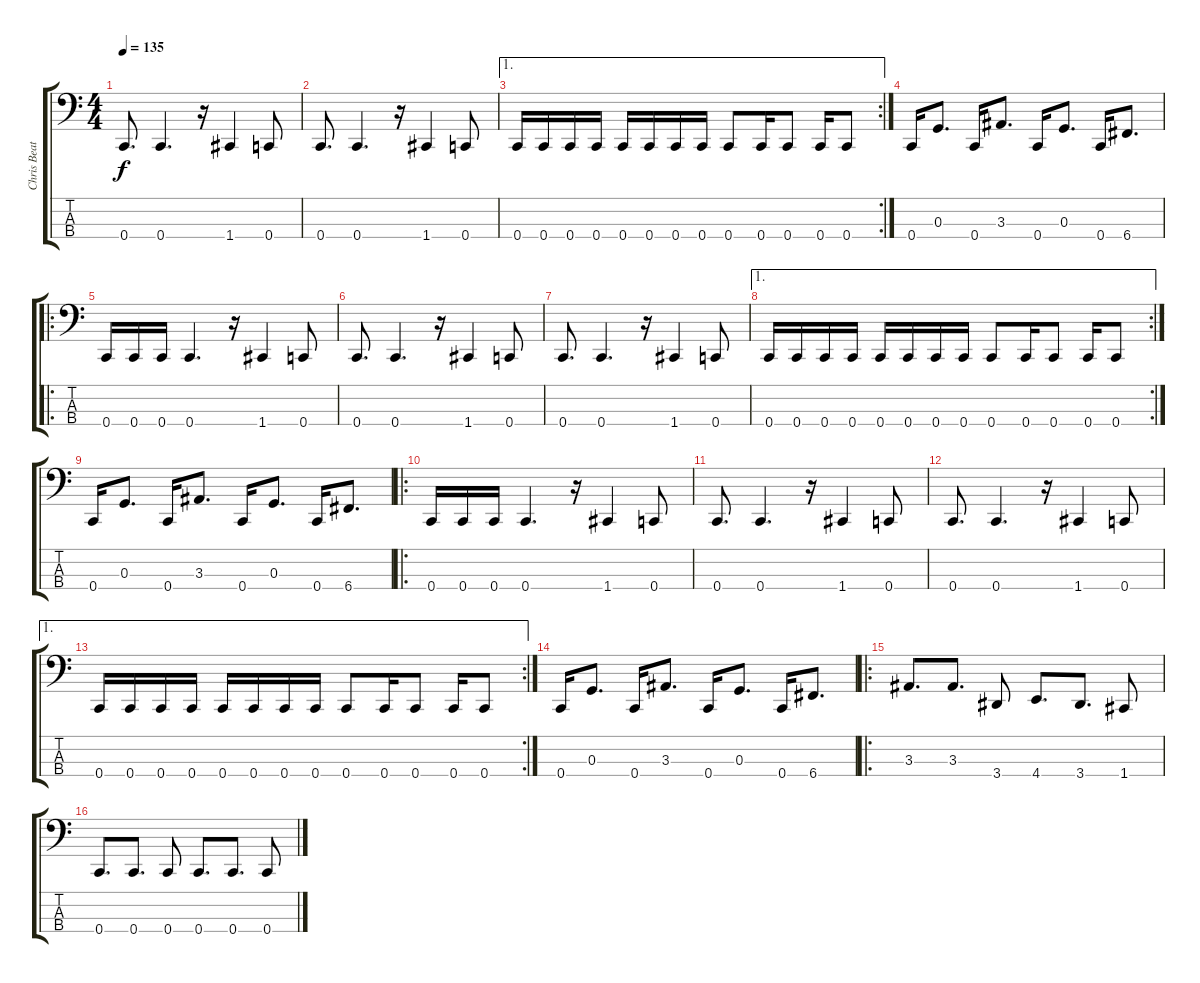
\track ("Chris Beattie" "Chris Beat") {instrument electricbasspick}
\staff {score tabs}
\tuning (F2 C2 G1 C1) {hide}
\ts (4 4)
\tempo 135
\clef f4
\ks c
0.4.8{d dy f} 0.4.4{d} r.16 1.4.4 0.4.8 |
0.4.8{d} 0.4.4{d} r.16 1.4.4 0.4.8 |
\ae 1
\rc 2
0.4.16 0.4.16 0.4.16 0.4.16 0.4.16 0.4.16 0.4.16 0.4.16 0.4.8 0.4.16 0.4.8 0.4.16 0.4.8 |
0.4.16 0.3.8{d} 0.4.16 3.3.8{d} 0.4.16 0.3.8{d} 0.4.16 6.4.8{d} |
\ro
0.4.16 0.4.16 0.4.16 0.4.4{d} r.16 1.4.4 0.4.8 |
0.4.8{d} 0.4.4{d} r.16 1.4.4 0.4.8 |
0.4.8{d} 0.4.4{d} r.16 1.4.4 0.4.8 |
\ae 1
\rc 2
0.4.16 0.4.16 0.4.16 0.4.16 0.4.16 0.4.16 0.4.16 0.4.16 0.4.8 0.4.16 0.4.8 0.4.16 0.4.8 |
0.4.16 0.3.8{d} 0.4.16 3.3.8{d} 0.4.16 0.3.8{d} 0.4.16 6.4.8{d} |
\ro
0.4.16 0.4.16 0.4.16 0.4.4{d} r.16 1.4.4 0.4.8 |
0.4.8{d} 0.4.4{d} r.16 1.4.4 0.4.8 |
0.4.8{d} 0.4.4{d} r.16 1.4.4 0.4.8 |
\ae 1
\rc 2
0.4.16 0.4.16 0.4.16 0.4.16 0.4.16 0.4.16 0.4.16 0.4.16 0.4.8 0.4.16 0.4.8 0.4.16 0.4.8 |
0.4.16 0.3.8{d} 0.4.16 3.3.8{d} 0.4.16 0.3.8{d} 0.4.16 6.4.8{d} |
\ro
3.3.8{d} 3.3.8{d} 3.4.8 4.4.8{d} 3.4.8{d} 1.4.8 |
0.4.8{d} 0.4.8{d} 0.4.8 0.4.8{d} 0.4.8{d} 0.4.8
